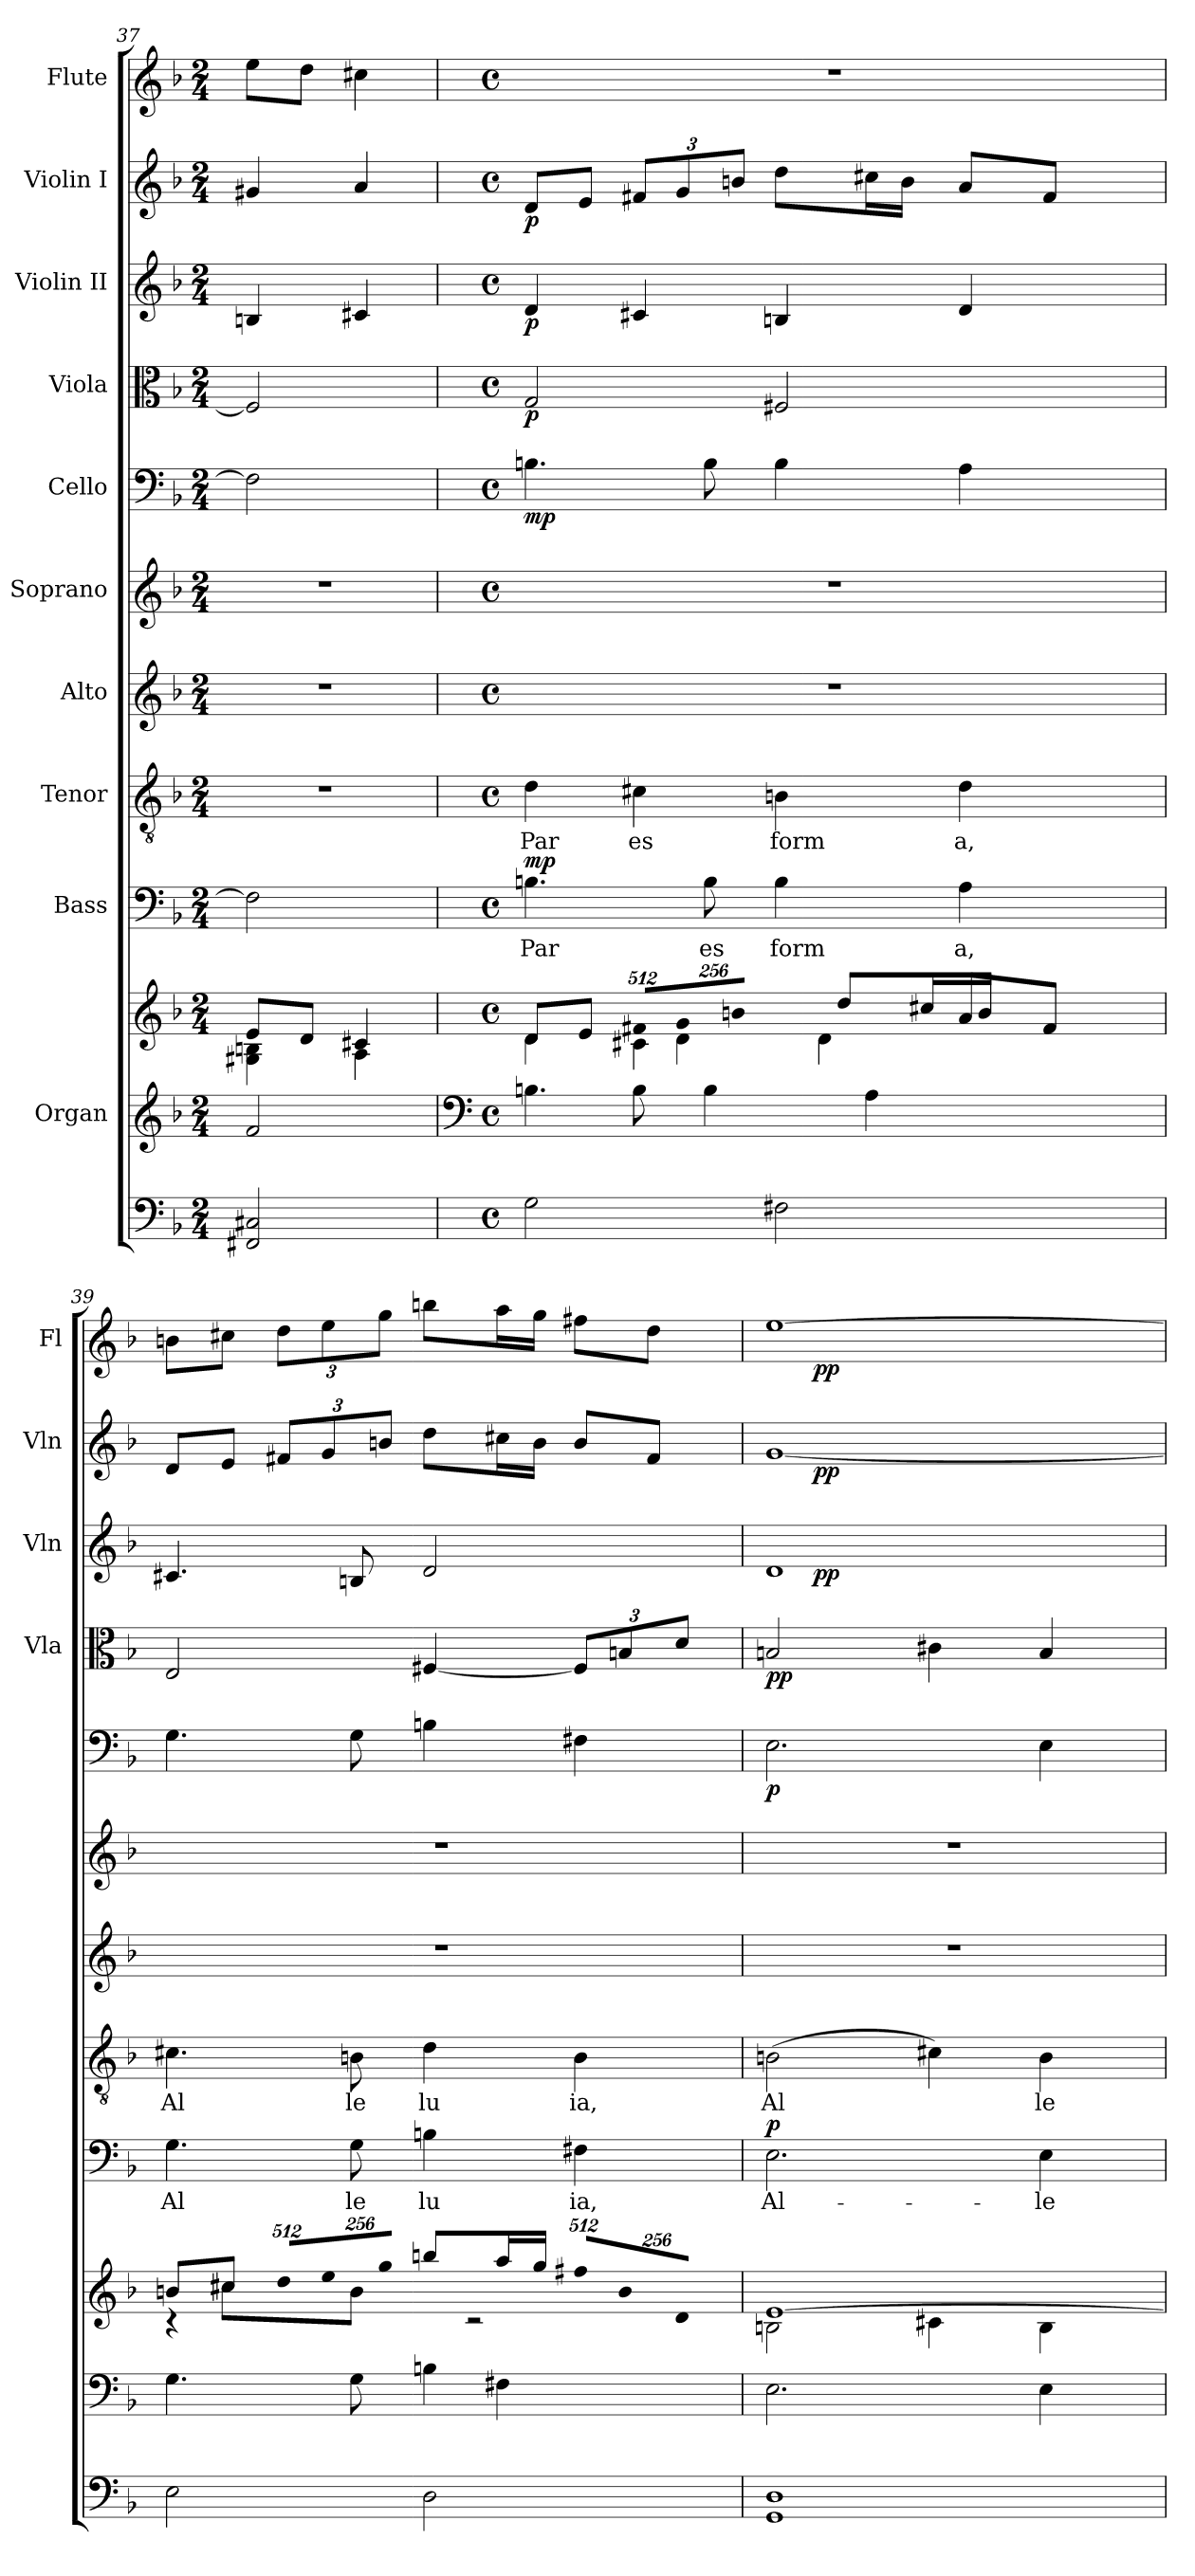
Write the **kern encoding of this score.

**kern	**kern	**kern	**kern	**text	**dynam	**kern	**text	**kern	**kern	**kern	**dynam	**kern	**dynam	**kern	**dynam	**kern	**dynam	**kern	**dynam
*part11	*part10	*part10	*part9	*part9	*part9	*part8	*part8	*part7	*part6	*part5	*part5	*part4	*part4	*part3	*part3	*part2	*part2	*part1	*part1
*staff12	*staff11	*staff10	*staff9	*staff9	*staff9	*staff8	*staff8	*staff7	*staff6	*staff5	*staff5	*staff4	*staff4	*staff3	*staff3	*staff2	*staff2	*staff1	*staff1
*	*I"Organ	*	*I"Bass	*	*	*I"Tenor	*	*I"Alto	*I"Soprano	*I"Cello	*	*I"Viola	*	*I"Violin II	*	*I"Violin I	*	*I"Flute	*
*	*	*	*	*	*	*	*	*	*	*	*	*I'Vla	*	*I'Vln	*	*I'Vln	*	*I'Fl	*
*clefF4	*clefG2	*clefG2	*clefF4	*	*	*clefGv2	*	*clefG2	*clefG2	*clefF4	*	*clefC3	*	*clefG2	*	*clefG2	*	*clefG2	*
*k[b-]	*k[b-]	*k[b-]	*k[b-]	*	*	*k[b-]	*	*k[b-]	*k[b-]	*k[b-]	*	*k[b-]	*	*k[b-]	*	*k[b-]	*	*k[b-]	*
*F:	*F:	*F:	*F:	*	*	*F:	*	*F:	*F:	*F:	*	*F:	*	*F:	*	*F:	*	*F:	*
*M2/4	*M2/4	*M2/4	*M2/4	*	*	*M2/4	*	*M2/4	*M2/4	*M2/4	*	*M2/4	*	*M2/4	*	*M2/4	*	*M2/4	*
=37	=37	=37	=37	=37	=37	=37	=37	=37	=37	=37	=37	=37	=37	=37	=37	=37	=37	=37	=37
*	*	*^	*	*	*	*	*	*	*	*	*	*	*	*	*	*	*	*	*
2FF#X/ 2C#X/	2f/	4G#X\ 4Bn\	8e/L	2F#\]	.	.	2r	.	2r	2r	2F#\]	.	2F#/]	.	4Bn/	.	4g#X/	.	8ee\L	.
.	.	.	8d/J	.	.	.	.	.	.	.	.	.	.	.	.	.	.	.	8dd\J	.
.	.	4c#X/	4A\	.	.	.	.	.	.	.	.	.	.	.	4c#X/	.	4a/	.	4cc#X\	.
*	*	*v	*v	*	*	*	*	*	*	*	*	*	*	*	*	*	*	*	*	*
=38	=38	=38	=38	=38	=38	=38	=38	=38	=38	=38	=38	=38	=38	=38	=38	=38	=38	=38	=38
*	*clefF4	*	*	*	*	*	*	*	*	*	*	*	*	*	*	*	*	*	*
*M4/4	*M4/4	*M4/4	*M4/4	*	*	*M4/4	*	*M4/4	*M4/4	*M4/4	*	*M4/4	*	*M4/4	*	*M4/4	*	*M4/4	*
*met(c)	*met(c)	*met(c)	*met(c)	*	*	*met(c)	*	*met(c)	*met(c)	*met(c)	*	*met(c)	*	*met(c)	*	*met(c)	*	*met(c)	*
*	*^	*^	*	*	*	*	*	*	*	*	*	*	*	*	*	*	*	*	*
*	*	*	*	*^	*	*	*	*	*	*	*	*	*	*	*	*	*	*	*	*	*
*	*	*	*	*	*^	*	*	*	*	*	*	*	*	*	*	*	*	*	*	*	*	*
!	!	!	!	!	!	!	!	!LO:LY:b	!LO:DY:a	!	!LO:LY:b	!	!	!	!LO:DY:b	!	!LO:DY:b	!	!LO:DY:b	!	!LO:DY:b	!	!
2G\	4.Bn\	4ryy	8d/L	4d\	4096%1365ryy	4096%2389ryy	4.Bn\	Par	mp	4d\	Par	1r	1r	4.Bn\	mp	2G/	p	4d/	p	8d/L	p	1r	.
.	.	.	8e/J	.	.	.	.	.	.	.	.	.	.	.	.	.	.	.	.	8e/J	.	.	.
*	*	*	*Xbrackettup	*	*	*	*	*	*	*	*	*	*	*	*	*	*	*	*	*	*	*	*
!	!	!	!LO:N:vis=8	!	!	!	!	!	!	!	!LO:LY:b	!	!	!	!	!	!	!	!	!	!	!	!
*	*	*	*	*	*	*	*	*	*	*	*	*	*	*	*	*	*	*	*	*Xbrackettup	*	*	*
.	.	8B\	4096%341f#X/L	4c#X\	.	.	.	.	.	4c#X\	es	.	.	.	.	.	.	4c#X/	.	12f#X/L	.	.	.
!	!	!	!LO:N:vis=8	!	!	!	!	!	!	!	!	!	!	!	!	!	!	!	!	!	!	!	!
.	.	.	2048%171g/	.	4d\	.	.	.	.	.	.	.	.	.	.	.	.	.	.	.	.	.	.
.	.	.	.	.	.	.	.	.	.	.	.	.	.	.	.	.	.	.	.	12g/	.	.	.
!	!	!	!	!	!	!	!	!LO:LY:b	!	!	!	!	!	!	!	!	!	!	!	!	!	!	!
.	8ryy	4B\	.	.	.	.	8B\	es	.	.	.	.	.	8B\	.	.	.	.	.	.	.	.	.
.	.	.	.	.	.	.	.	.	.	.	.	.	.	.	.	.	.	.	.	12bn/J	.	.	.
!	!	!	!LO:N:vis=8	!	!	!	!	!	!	!	!	!	!	!	!	!	!	!	!	!	!	!	!
.	.	.	4096%341bn/J	.	.	.	.	.	.	.	.	.	.	.	.	.	.	.	.	.	.	.	.
!	!	!	!	!	!	!	!	!LO:LY:b	!	!	!LO:LY:b	!	!	!	!	!	!	!	!	!	!	!	!
2F#X\	2ryy	.	8dd/L	2ryy	.	.	4B\	form	.	4Bn\	form	.	.	4B\	.	2F#X/	.	4Bn/	.	8dd\L	.	.	.
.	.	.	.	.	8ryy	4d\	.	.	.	.	.	.	.	.	.	.	.	.	.	.	.	.	.
.	.	4A\	16cc#X/L	.	.	.	.	.	.	.	.	.	.	.	.	.	.	.	.	16cc#X\L	.	.	.
.	.	.	16b/JJ	.	.	.	.	.	.	.	.	.	.	.	.	.	.	.	.	16b\JJ	.	.	.
.	.	.	.	.	32ryy	.	.	.	.	.	.	.	.	.	.	.	.	.	.	.	.	.	.
.	.	.	.	.	128ryy	.	.	.	.	.	.	.	.	.	.	.	.	.	.	.	.	.	.
.	.	.	.	.	512ryy	.	.	.	.	.	.	.	.	.	.	.	.	.	.	.	.	.	.
.	.	.	.	.	2048.ryy	.	.	.	.	.	.	.	.	.	.	.	.	.	.	.	.	.	.
!	!	!	!	!	!	!	!	!LO:LY:b	!	!	!LO:LY:b	!	!	!	!	!	!	!	!	!	!	!	!
.	.	.	4ryy	.	8a/L	.	4A\	a,	.	4d\	a,	.	.	4A\	.	.	.	4d/	.	8a/L	.	.	.
.	.	.	.	.	.	8ryy	.	.	.	.	.	.	.	.	.	.	.	.	.	.	.	.	.
.	.	8ryy	.	.	8f#/J	.	.	.	.	.	.	.	.	.	.	.	.	.	.	8f#/J	.	.	.
.	.	.	.	.	.	32ryy	.	.	.	.	.	.	.	.	.	.	.	.	.	.	.	.	.
.	.	.	.	.	.	128ryy	.	.	.	.	.	.	.	.	.	.	.	.	.	.	.	.	.
.	.	.	.	.	.	512ryy	.	.	.	.	.	.	.	.	.	.	.	.	.	.	.	.	.
.	.	.	.	.	.	2048.ryy	.	.	.	.	.	.	.	.	.	.	.	.	.	.	.	.	.
=39	=39	=39	=39	=39	=39	=39	=39	=39	=39	=39	=39	=39	=39	=39	=39	=39	=39	=39	=39	=39	=39	=39	=39
!	!	!	!	!	!	!	!	!LO:LY:b	!	!	!LO:LY:b	!	!	!	!	!	!	!	!	!	!	!	!
*	*	*	*	*	*v	*v	*	*	*	*	*	*	*	*	*	*	*	*	*	*	*	*	*
2E\	4.G\	2ryy	4rc	8bn/L	8ryy	4.G\	Al	.	4.c#X\	Al	1r	1r	4.G\	.	2E/	.	4.c#X/	.	8d/L	.	8bn\L	.
.	.	.	.	8cc#X/J	8cc#\L	.	.	.	.	.	.	.	.	.	.	.	.	.	8e/J	.	8cc#X\J	.
!	!	!	!	!LO:N:vis=8	!	!	!	!	!	!	!	!	!	!	!	!	!	!	!	!	!	!
*	*	*	*	*	*	*	*	*	*	*	*	*	*	*	*	*	*	*	*	*	*Xbrackettup	*
.	.	.	2.ryy	4096%341dd/L	8ryy	.	.	.	.	.	.	.	.	.	.	.	.	.	12f#X/L	.	12dd\L	.
!	!	!	!	!LO:N:vis=8	!	!	!	!	!	!	!	!	!	!	!	!	!	!	!	!	!	!
.	.	.	.	2048%171ee/	.	.	.	.	.	.	.	.	.	.	.	.	.	.	.	.	.	.
.	.	.	.	.	.	.	.	.	.	.	.	.	.	.	.	.	.	.	12g/	.	12ee\	.
!	!	!	!	!	!	!	!LO:LY:b	!	!	!LO:LY:b	!	!	!	!	!	!	!	!	!	!	!	!
.	8G\	.	.	.	8b\J	8G\	le	.	8Bn\	le	.	.	8G\	.	.	.	8Bn/	.	.	.	.	.
.	.	.	.	.	.	.	.	.	.	.	.	.	.	.	.	.	.	.	12bn/J	.	12gg\J	.
!	!	!	!	!LO:N:vis=8	!	!	!	!	!	!	!	!	!	!	!	!	!	!	!	!	!	!
.	.	.	.	4096%341gg/J	.	.	.	.	.	.	.	.	.	.	.	.	.	.	.	.	.	.
!	!	!	!	!	!	!	!LO:LY:b	!	!	!LO:LY:b	!	!	!	!	!	!	!	!	!	!	!	!
2D\	4Bn\	8ryy	.	2rc	8bbn/L	4Bn\	lu	.	4d\	lu	.	.	4Bn\	.	[<4F#X/	.	2d/	.	8dd\L	.	8bbn\L	.
.	.	4F#X\	.	.	16aa/L	.	.	.	.	.	.	.	.	.	.	.	.	.	16cc#X\L	.	16aa\L	.
.	.	.	.	.	16gg/JJ	.	.	.	.	.	.	.	.	.	.	.	.	.	16b\JJ	.	16gg\JJ	.
!	!	!	!	!	!LO:N:vis=8	!	!LO:LY:b	!	!	!LO:LY:b	!	!	!	!	!	!	!	!	!	!	!	!
*	*	*	*	*	*	*	*	*	*	*	*	*	*	*	*Xbrackettup	*	*	*	*	*	*	*
.	8ryy	.	.	.	4096%341ff#X/L	4F#X\	ia,	.	4B\	ia,	.	.	4F#X\	.	12F#/L]	.	.	.	8b/L	.	8ff#X\L	.
!	!	!	!	!	!LO:N:vis=8	!	!	!	!	!	!	!	!	!	!	!	!	!	!	!	!	!
.	.	.	.	.	2048%171b/	.	.	.	.	.	.	.	.	.	.	.	.	.	.	.	.	.
.	.	.	.	.	.	.	.	.	.	.	.	.	.	.	12Bn/	.	.	.	.	.	.	.
.	8ryy	8ryy	.	.	.	.	.	.	.	.	.	.	.	.	.	.	.	.	8f#/J	.	8dd\J	.
.	.	.	.	.	.	.	.	.	.	.	.	.	.	.	12d/J	.	.	.	.	.	.	.
!	!	!	!	!	!LO:N:vis=8	!	!	!	!	!	!	!	!	!	!	!	!	!	!	!	!	!
.	.	.	.	.	4096%341d/J	.	.	.	.	.	.	.	.	.	.	.	.	.	.	.	.	.
*	*v	*v	*	*	*	*	*	*	*	*	*	*	*	*	*	*	*	*	*	*	*	*
!!LO:PB:g=z
=40	=40	=40	=40	=40	=40	=40	=40	=40	=40	=40	=40	=40	=40	=40	=40	=40	=40	=40	=40	=40	=40
!	!	!	!	!	!	!LO:LY:b	!LO:DY:a	!	!LO:LY:b	!	!	!	!LO:DY:b	!	!LO:DY:b	!	!	!	!	!	!
*	*	*	*v	*v	*	*	*	*	*	*	*	*	*	*	*	*^	*	*^	*	*^	*
1GG 1D	2.E\	[>1e	2Bn\	2.E\	Al-	p	(>2Bn\	Al	1r	1r	2.E\	p	2Bn/	pp	1d	16.ryy	.	[<1g	16.ryy	.	[>1ee	16.ryy	.
!	!	!	!	!	!	!	!	!	!	!	!	!	!	!	!	!	!LO:DY:b	!	!	!LO:DY:b	!	!	!LO:DY:b
.	.	.	.	.	.	.	.	.	.	.	.	.	.	.	.	2ryy	pp	.	2ryy	pp	.	2ryy	pp
.	.	.	4c#X\	.	.	.	4c#X\)	.	.	.	.	.	4c#X\	.	.	.	.	.	.	.	.	.	.
.	.	.	.	.	.	.	.	.	.	.	.	.	.	.	.	4ryy	.	.	4ryy	.	.	4ryy	.
!	!	!	!	!	!LO:LY:b	!	!	!LO:LY:b	!	!	!	!	!	!	!	!	!	!	!	!	!	!	!
.	4E\	.	4B\	4E\	-le-	.	4B\	le	.	.	4E\	.	4B/	.	.	.	.	.	.	.	.	.	.
.	.	.	.	.	.	.	.	.	.	.	.	.	.	.	.	8ryy	.	.	8ryy	.	.	8ryy	.
.	.	.	.	.	.	.	.	.	.	.	.	.	.	.	.	32ryy	.	.	32ryy	.	.	32ryy	.
*	*	*	*	*	*	*	*	*	*	*	*	*	*	*	*v	*v	*	*	*	*	*v	*v	*
*	*	*v	*v	*	*	*	*	*	*	*	*	*	*	*	*	*	*v	*v	*	*	*
=	=	=	=	=	=	=	=	=	=	=	=	=	=	=	=	=	=	=	=
*-	*-	*-	*-	*-	*-	*-	*-	*-	*-	*-	*-	*-	*-	*-	*-	*-	*-	*-	*-
